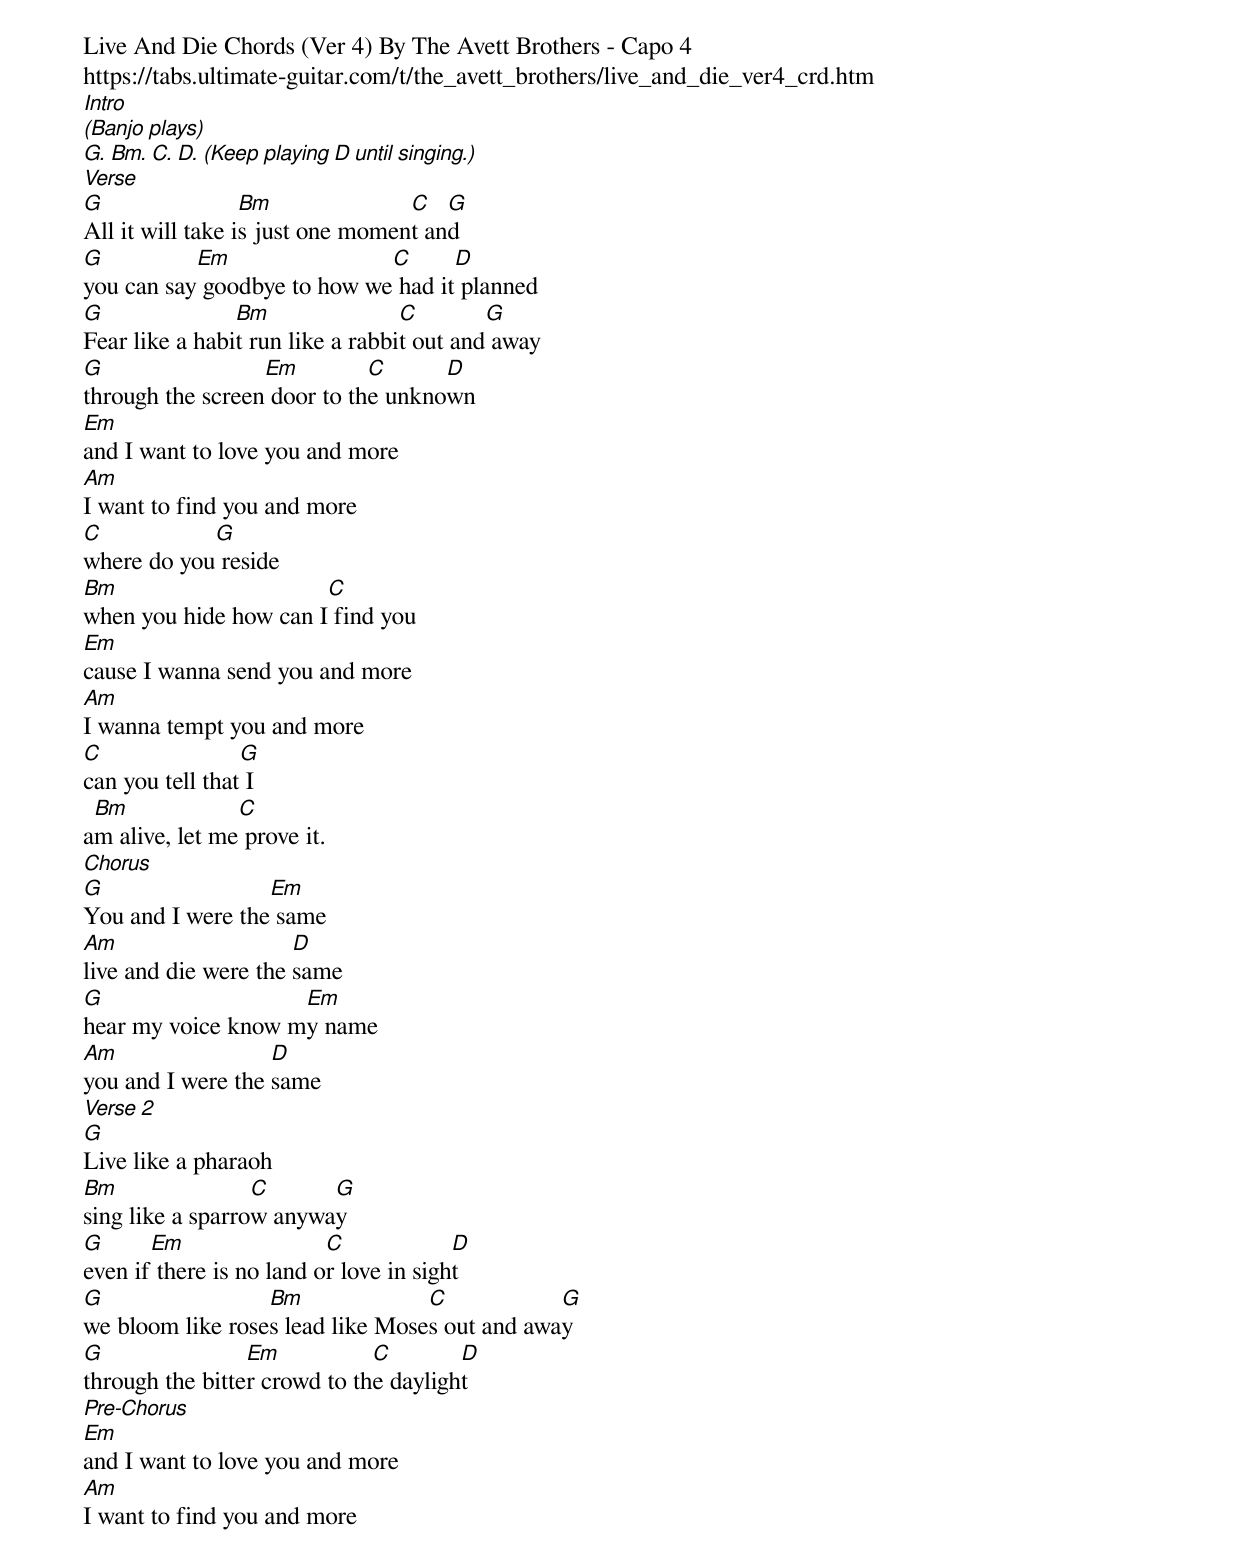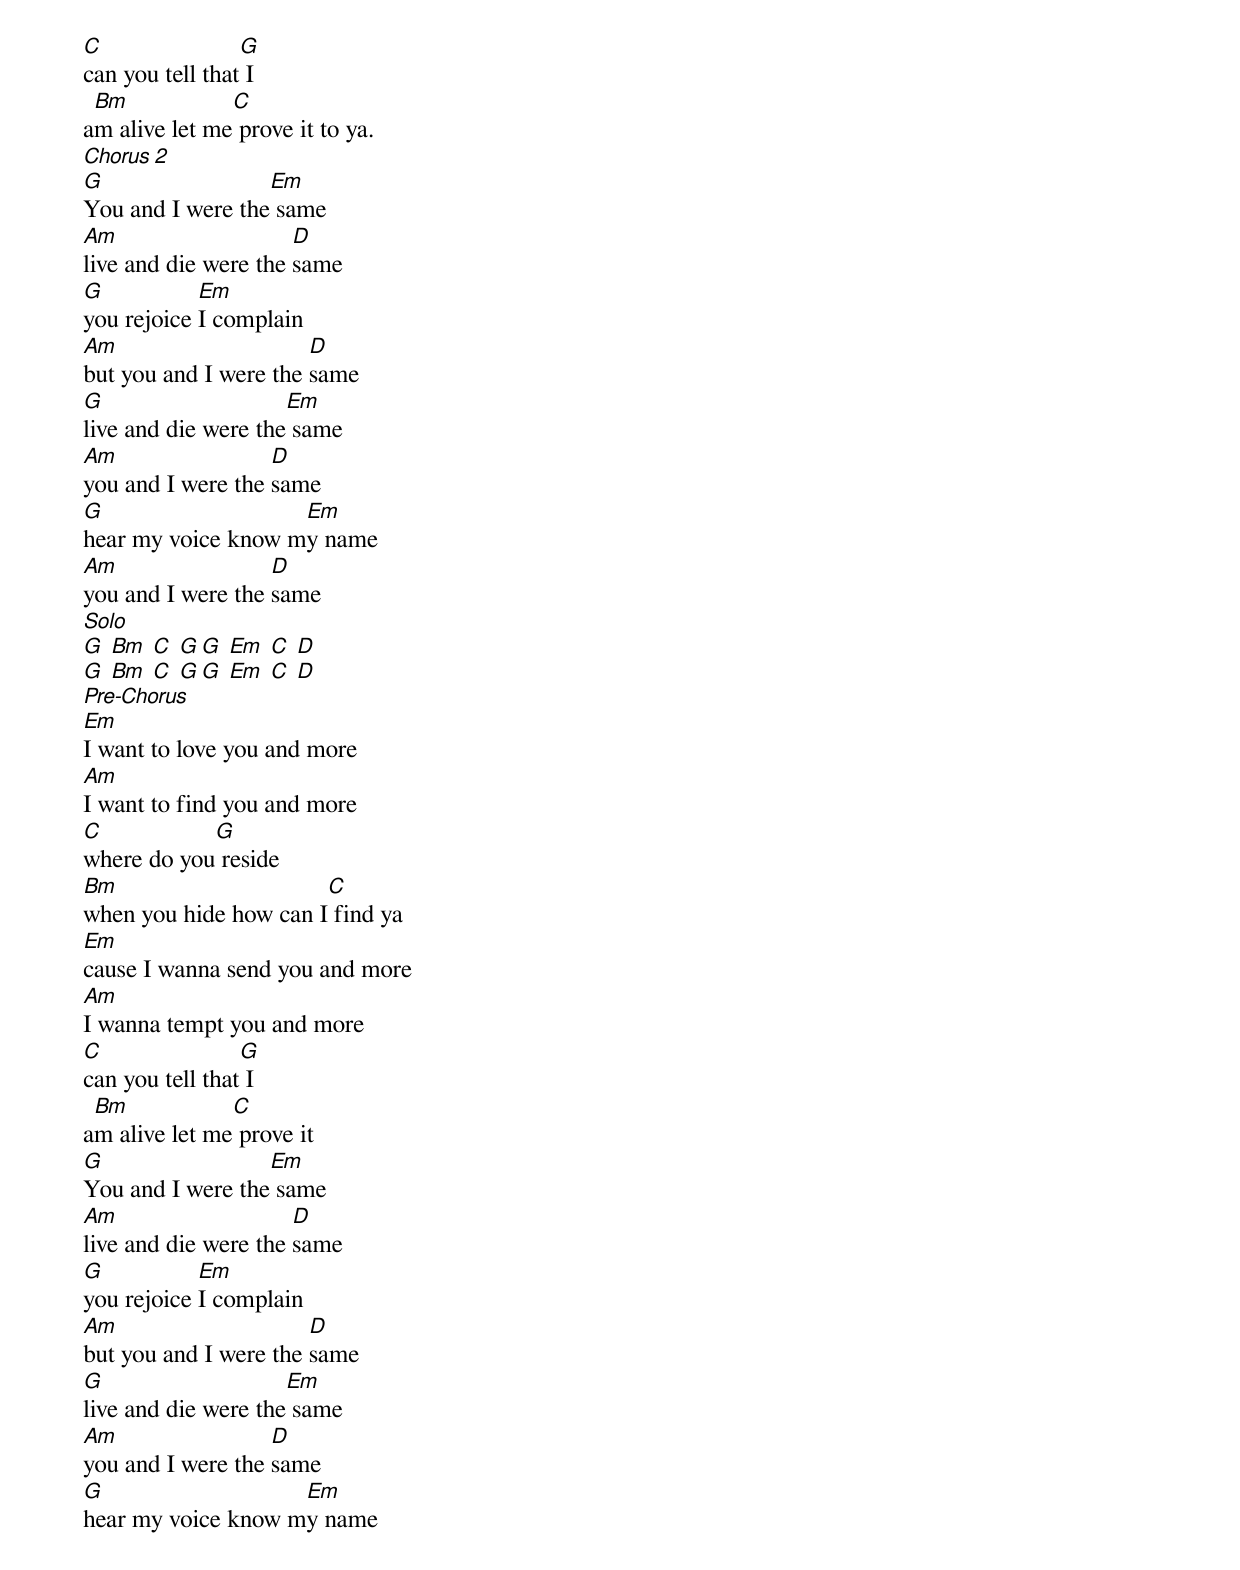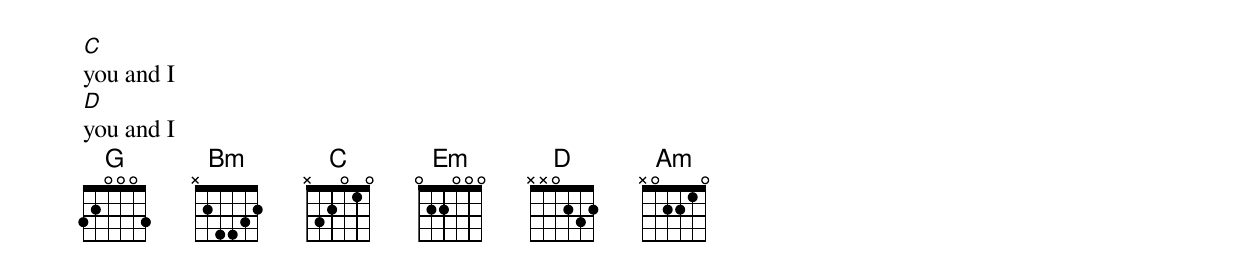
Live And Die Chords (Ver 4) By The Avett Brothers - Capo 4
https://tabs.ultimate-guitar.com/t/the_avett_brothers/live_and_die_ver4_crd.htm
[Intro]
[(Banjo plays)]
[G. Bm. C. D. (Keep playing D until singing.)]
[Verse]
[G]All it will take i[Bm]s just one momen[C]t an[G]d
[G]you can say[Em] goodbye to how we[C] had it[D] planned
[G]Fear like a habi[Bm]t run like a rabbi[C]t out and[G] away
[G]through the screen[Em] door to th[C]e unkno[D]wn
[Em]and I want to love you and more
[Am]I want to find you and more
[C]where do you[G] reside
[Bm]when you hide how can I[C] find you
[Em]cause I wanna send you and more
[Am]I wanna tempt you and more
[C]can you tell that[G] I
a[Bm]m alive, let me[C] prove it.
[Chorus]
[G]You and I were the[Em] same
[Am]live and die were the [D]same
[G]hear my voice know m[Em]y name
[Am]you and I were the [D]same
[Verse 2]
[G]Live like a pharaoh
[Bm]sing like a sparro[C]w anywa[G]y
[G]even if[Em] there is no land o[C]r love in sigh[D]t
[G]we bloom like rose[Bm]s lead like Mose[C]s out and awa[G]y
[G]through the bitte[Em]r crowd to th[C]e dayligh[D]t
[Pre-Chorus]
[Em]and I want to love you and more
[Am]I want to find you and more
[C]can you tell that[G] I
a[Bm]m alive let me[C] prove it to ya.
[Chorus 2]
[G]You and I were the[Em] same
[Am]live and die were the [D]same
[G]you rejoice [Em]I complain
[Am]but you and I were the [D]same
[G]live and die were the[Em] same
[Am]you and I were the [D]same
[G]hear my voice know m[Em]y name
[Am]you and I were the [D]same
[Solo]
[G  Bm  C  G][G  Em  C  D]
[G  Bm  C  G][G  Em  C  D]
[Pre-Chorus]
[Em]I want to love you and more
[Am]I want to find you and more
[C]where do you[G] reside
[Bm]when you hide how can I[C] find ya
[Em]cause I wanna send you and more
[Am]I wanna tempt you and more
[C]can you tell that[G] I
a[Bm]m alive let me[C] prove it
[G]You and I were the[Em] same
[Am]live and die were the [D]same
[G]you rejoice [Em]I complain
[Am]but you and I were the [D]same
[G]live and die were the[Em] same
[Am]you and I were the [D]same
[G]hear my voice know m[Em]y name
[C]you and I
[D]you and I
